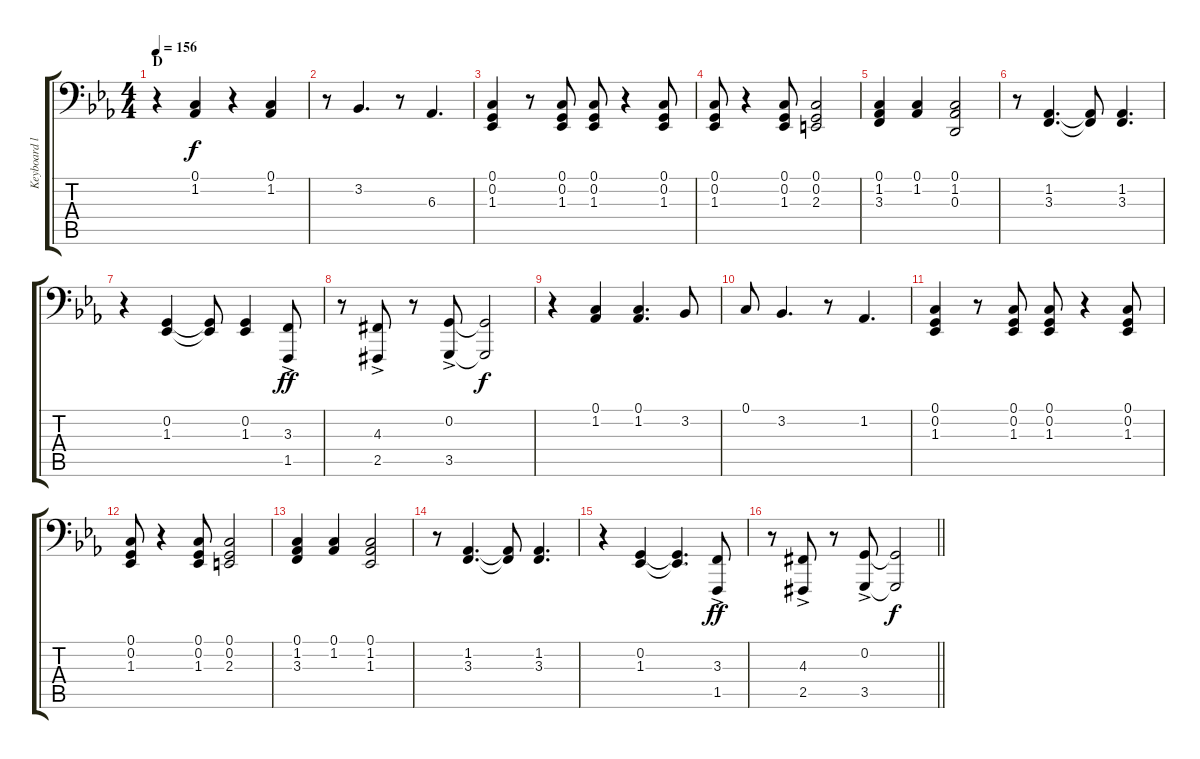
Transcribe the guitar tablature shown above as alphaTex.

\track ("Keyboard left hand" "Keyboard l") {instrument brightacousticpiano}
\staff {score tabs}
\tuning (C3 G2 D2 A1 E1 B0) {hide}
\ts (4 4)
\section ("" "D")
\tempo 156
\clef f4
\ks eb
r.4{dy f} (0.1 1.2).4 r.4 (0.1 1.2).4 |
r.8 3.2.4{d} r.8 6.3.4{d} |
(0.1 0.2 1.3).4 r.8 (0.1 0.2 1.3).8 (0.1 0.2 1.3).8 r.4 (0.1 0.2 1.3).8 |
(0.1 0.2 1.3).8 r.4 (0.1 0.2 1.3).8 (0.1 0.2 2.3).2 |
(0.1 1.2 3.3).4 (0.1 1.2).4 (0.1 1.2 0.3).2 |
r.8 (1.2 3.3).4{d} (1.2{t} 3.3{t}).8 (1.2 3.3).4{d} |
r.4 (0.2 1.3).4 (0.2{t} 1.3{t}).8 (0.2 1.3).4 (3.3{ac} 1.5{ac}).8{dy ff} |
r.8 (4.3{ac acc #} 2.5{ac acc #}).8 r.8 (0.2{ac} 3.5{ac}).8 (0.2{t} 3.5{t}).2{dy f} |
r.4 (0.1 1.2).4 (0.1 1.2).4{d} 3.2.8 |
0.1.8 3.2.4{d} r.8 1.2.4{d} |
(0.1 0.2 1.3).4 r.8 (0.1 0.2 1.3).8 (0.1 0.2 1.3).8 r.4 (0.1 0.2 1.3).8 |
(0.1 0.2 1.3).8 r.4 (0.1 0.2 1.3).8 (0.1 0.2 2.3).2 |
(0.1 1.2 3.3).4 (0.1 1.2).4 (0.1 1.2 1.3).2 |
r.8 (1.2 3.3).4{d} (1.2{t} 3.3{t}).8 (1.2 3.3).4{d} |
r.4 (0.2 1.3).4 (0.2{t} 1.3{t}).4{d} (3.3{ac} 1.5{ac}).8{dy ff} |
\barLineRight lightlight
r.8 (4.3{ac acc #} 2.5{ac acc #}).8 r.8 (0.2{ac} 3.5{ac}).8 (0.2{t} 3.5{t}).2{dy f}
